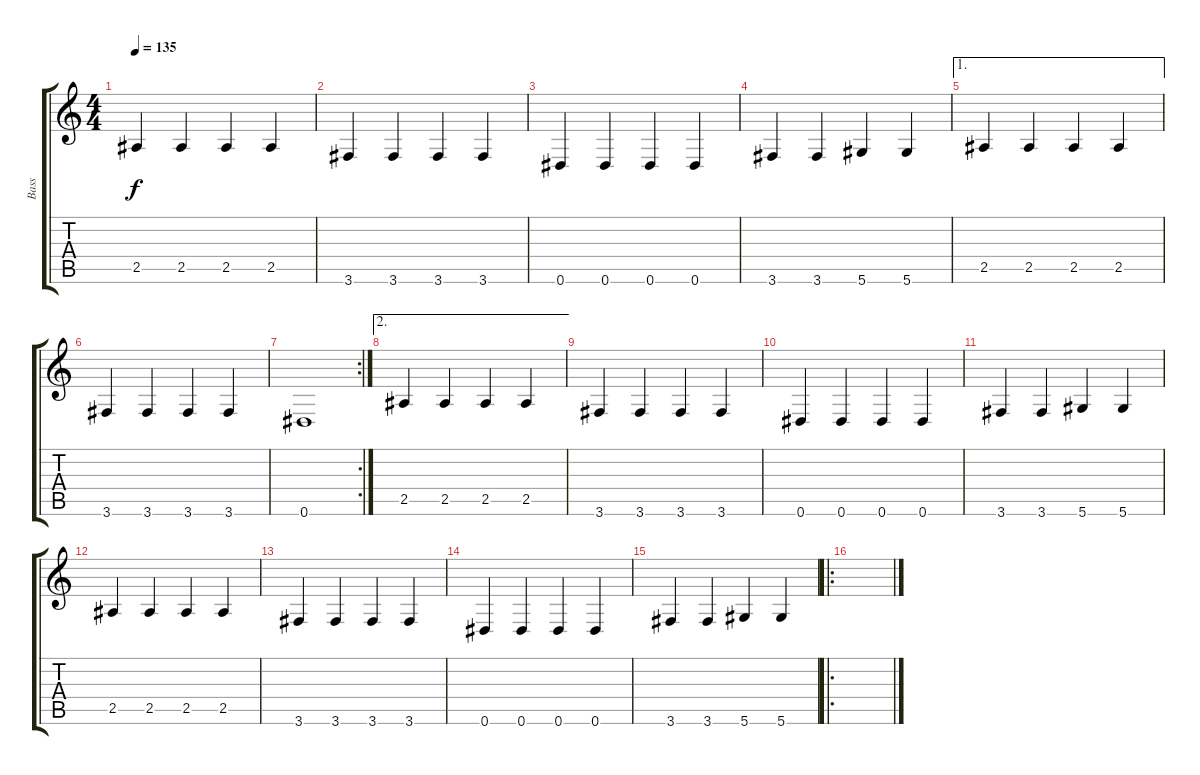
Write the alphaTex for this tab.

\track ("Bass" "Bass") {instrument electricbasspick}
\staff {score tabs}
\tuning (Eb4 Bb3 Gb3 Db3 Ab2 Eb2) {hide}
\ts (4 4)
\tempo 135
\clef g2
\ks c
2.5.4{dy f} 2.5.4 2.5.4 2.5.4 |
3.6.4 3.6.4 3.6.4 3.6.4 |
0.6.4 0.6.4 0.6.4 0.6.4 |
3.6.4 3.6.4 5.6.4 5.6.4 |
\ae 1
2.5.4 2.5.4 2.5.4 2.5.4 |
3.6.4 3.6.4 3.6.4 3.6.4 |
\rc 2
0.6.1 |
\ae 2
2.5.4 2.5.4 2.5.4 2.5.4 |
3.6.4 3.6.4 3.6.4 3.6.4 |
0.6.4 0.6.4 0.6.4 0.6.4 |
3.6.4 3.6.4 5.6.4 5.6.4 |
2.5.4 2.5.4 2.5.4 2.5.4 |
3.6.4 3.6.4 3.6.4 3.6.4 |
0.6.4 0.6.4 0.6.4 0.6.4 |
3.6.4 3.6.4 5.6.4 5.6.4 |
\ro
